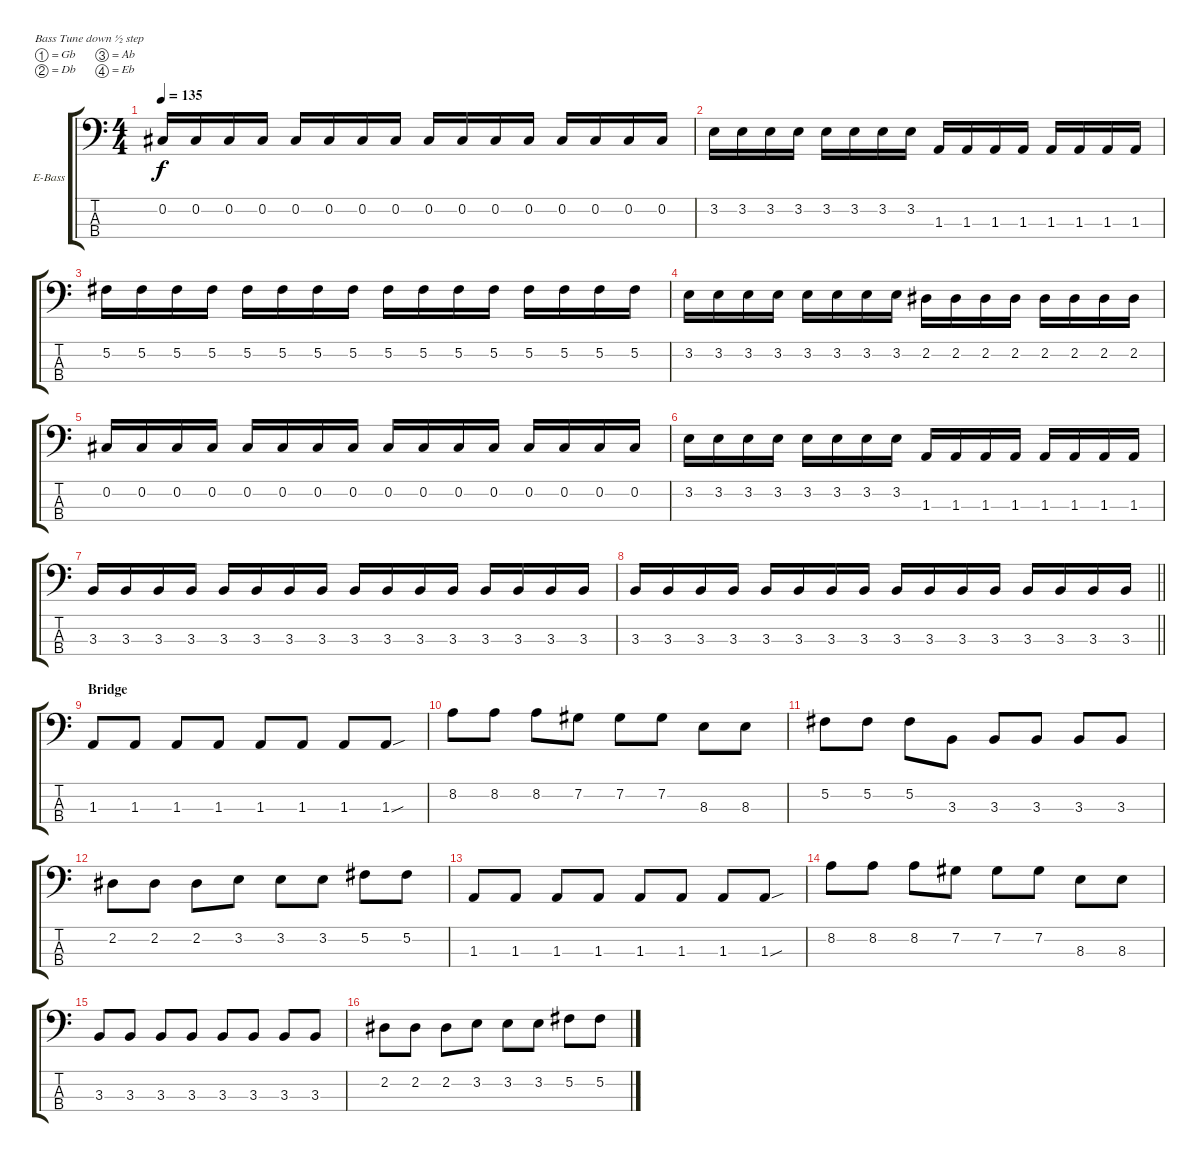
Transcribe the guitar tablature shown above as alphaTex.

\bracketExtendMode groupsimilarinstruments
\firstSystemTrackNameOrientation horizontal
\otherSystemsTrackNameOrientation horizontal
\track ("Joe Principe - Bass" "E-Bass") {instrument electricbassfinger}
\staff {score tabs}
\tuning (Gb2 Db2 Ab1 Eb1)
\ts (4 4)
\tempo 135
\clef f4
\ks c
0.2.16{dy f} 0.2.16 0.2.16 0.2.16 0.2.16 0.2.16 0.2.16 0.2.16 0.2.16 0.2.16 0.2.16 0.2.16 0.2.16 0.2.16 0.2.16 0.2.16 |
3.2.16 3.2.16 3.2.16 3.2.16 3.2.16 3.2.16 3.2.16 3.2.16 1.3.16 1.3.16 1.3.16 1.3.16 1.3.16 1.3.16 1.3.16 1.3.16 |
5.2.16 5.2.16 5.2.16 5.2.16 5.2.16 5.2.16 5.2.16 5.2.16 5.2.16 5.2.16 5.2.16 5.2.16 5.2.16 5.2.16 5.2.16 5.2.16 |
3.2.16 3.2.16 3.2.16 3.2.16 3.2.16 3.2.16 3.2.16 3.2.16 2.2.16 2.2.16 2.2.16 2.2.16 2.2.16 2.2.16 2.2.16 2.2.16 |
0.2.16 0.2.16 0.2.16 0.2.16 0.2.16 0.2.16 0.2.16 0.2.16 0.2.16 0.2.16 0.2.16 0.2.16 0.2.16 0.2.16 0.2.16 0.2.16 |
3.2.16 3.2.16 3.2.16 3.2.16 3.2.16 3.2.16 3.2.16 3.2.16 1.3.16 1.3.16 1.3.16 1.3.16 1.3.16 1.3.16 1.3.16 1.3.16 |
3.3.16 3.3.16 3.3.16 3.3.16 3.3.16 3.3.16 3.3.16 3.3.16 3.3.16 3.3.16 3.3.16 3.3.16 3.3.16 3.3.16 3.3.16 3.3.16 |
\barLineRight lightlight
3.3.16 3.3.16 3.3.16 3.3.16 3.3.16 3.3.16 3.3.16 3.3.16 3.3.16 3.3.16 3.3.16 3.3.16 3.3.16 3.3.16 3.3.16 3.3.16 |
\section ("" "Bridge")
1.3.8 1.3.8 1.3.8 1.3.8 1.3.8 1.3.8 1.3.8 1.3{sou}.8 |
8.2.8 8.2.8 8.2.8 7.2.8 7.2.8 7.2.8 8.3.8 8.3.8 |
5.2.8 5.2.8 5.2.8 3.3.8 3.3.8 3.3.8 3.3.8 3.3.8 |
2.2.8 2.2.8 2.2.8 3.2.8 3.2.8 3.2.8 5.2.8 5.2.8 |
1.3.8 1.3.8 1.3.8 1.3.8 1.3.8 1.3.8 1.3.8 1.3{sou}.8 |
8.2.8 8.2.8 8.2.8 7.2.8 7.2.8 7.2.8 8.3.8 8.3.8 |
3.3.8 3.3.8 3.3.8 3.3.8 3.3.8 3.3.8 3.3.8 3.3.8 |
2.2.8 2.2.8 2.2.8 3.2.8 3.2.8 3.2.8 5.2.8 5.2.8
